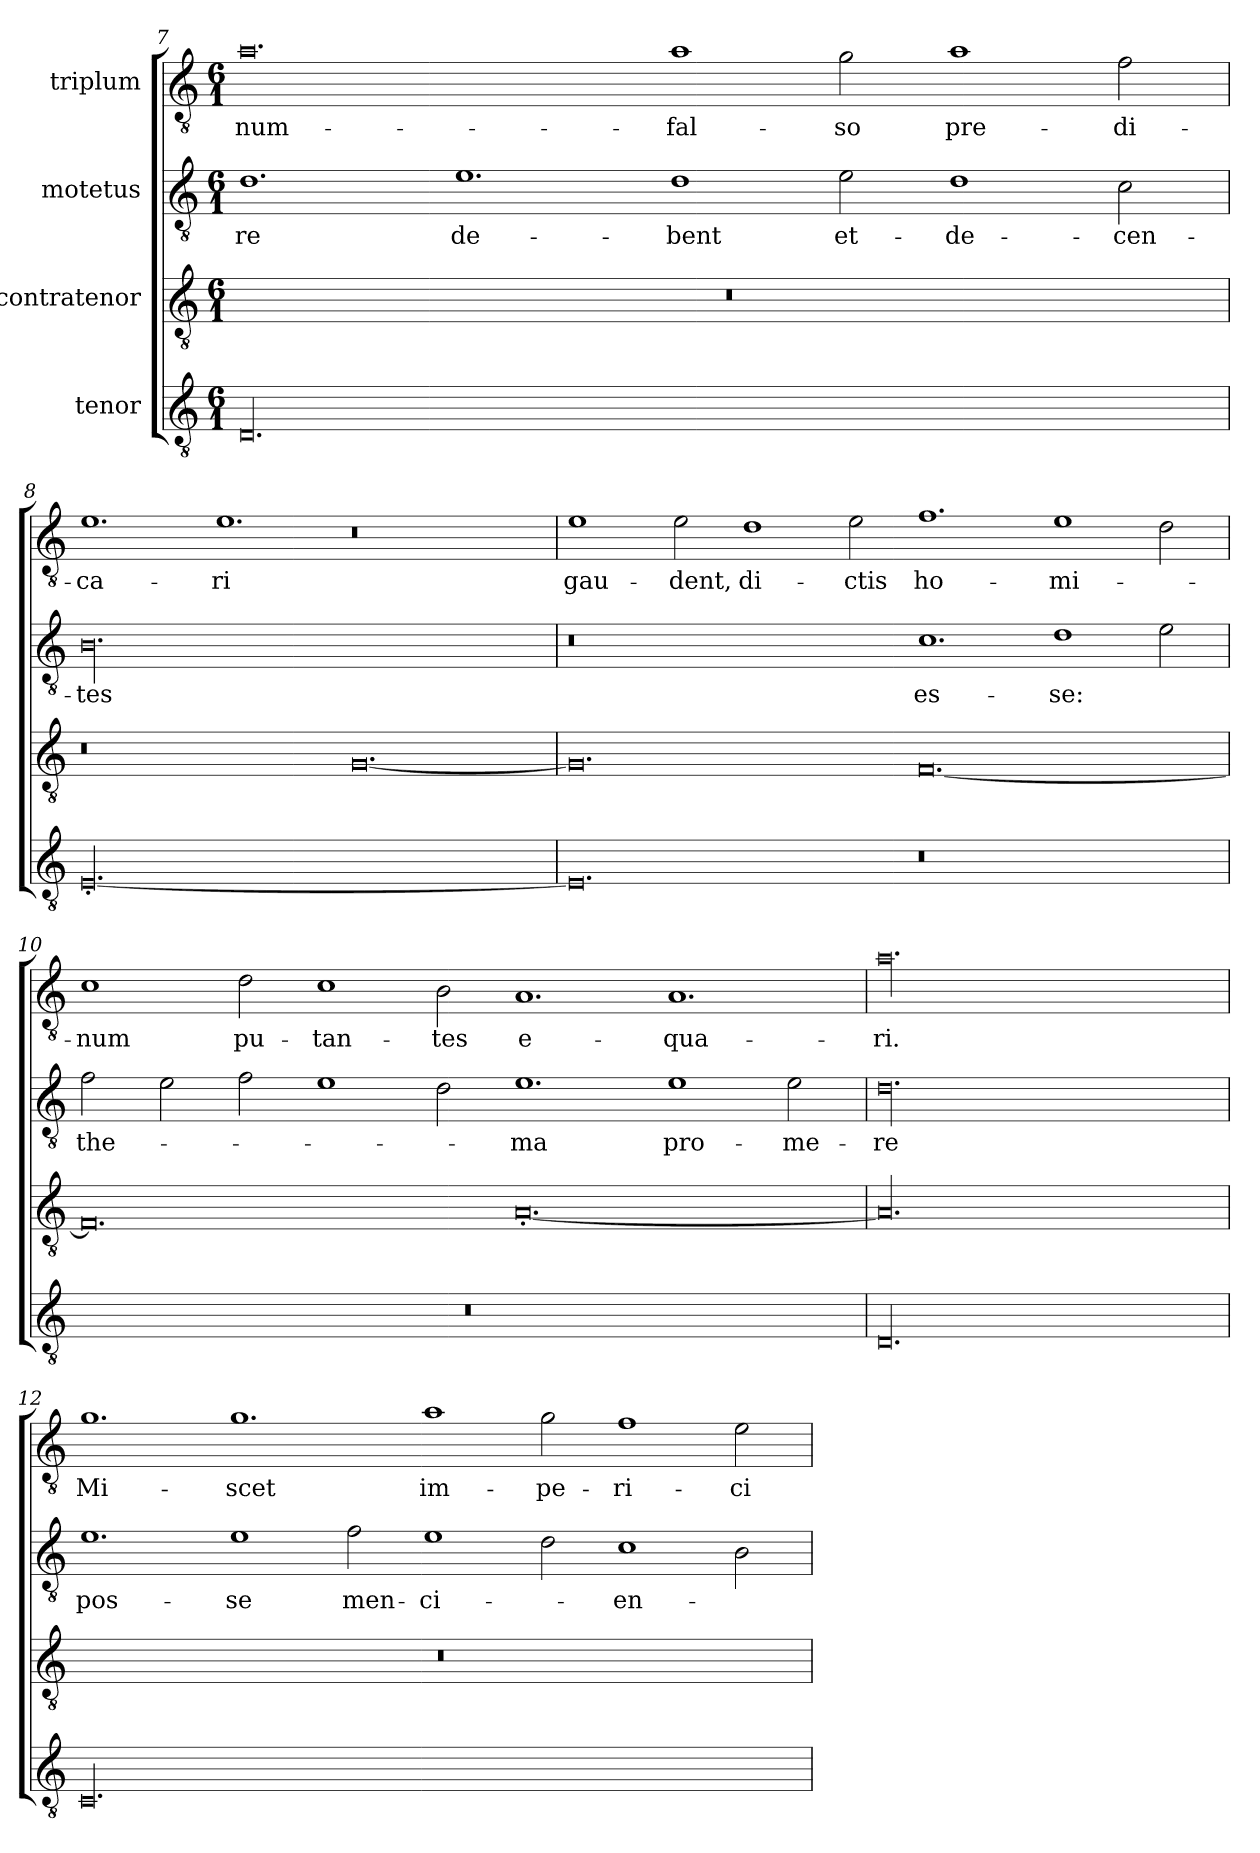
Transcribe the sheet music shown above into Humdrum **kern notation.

**kern	**kern	**kern	**text	**kern	**text
*part4	*part3	*part2	*part2	*part1	*part1
*staff4	*staff3	*staff2	*staff2	*staff1	*staff1
*I"tenor	*I"contratenor	*I"motetus	*	*I"triplum	*
*clefGv2	*clefGv2	*clefGv2	*	*clefGv2	*
*k[]	*k[]	*k[]	*	*k[]	*
*C:	*C:	*C:	*	*C:	*
*M6/1	*M6/1	*M6/1	*	*M6/1	*
=7	=7	=7	=7	=7	=7
00.D/	00.r	1.d\	-re	0.a\	num-
.	.	1.e\	de-	.	.
.	.	1d\	-bent	1a\	fal-
.	.	2e\	et-	2g\	-so
.	.	1d\	de-	1a\	pre-
.	.	2c\	-cen-	2f\	-di-
=8	=8	=8	=8	=8	=8
[00.E'/	0.r	00.B\	-tes	1.e\	-ca-
.	.	.	.	1.e\	-ri
.	[0.G/	.	.	0.r	.
=9	=9	=9	=9	=9	=9
0.E/]	0.G/]	0.r	.	1e\	gau-
.	.	.	.	2e\	-dent,
.	.	.	.	1d\	di-
.	.	.	.	2e\	-ctis
0.r	[0.F/	1.c\	es-	1.f\	ho-
.	.	1d\	-se:	1e\	-mi-
.	.	2e\	.	2d\	.
!!LO:PB:g=z
=10	=10	=10	=10	=10	=10
00.r	0.F/]	2f\	the-	1c\	-num
.	.	2e\	.	.	.
.	.	2f\	.	2d\	pu-
.	.	1e\	.	1c\	-tan-
.	.	2d\	.	2B\	-tes
.	[0.A'/	1.e\	-ma	1.A/	e-
.	.	1e\	pro-	1.A/	-qua-
.	.	2e\	-me-	.	.
=11	=11	=11	=11	=11	=11
00.D/	00.A/]	00.d\	-re	00.a\	-ri.
=12	=12	=12	=12	=12	=12
00.C/	00.r	1.e\	pos-	1.g\	Mi-
.	.	1e\	-se	1.g\	-scet
.	.	2f\	men-	.	.
.	.	1e\	-ci-	1a\	im-
.	.	2d\	.	2g\	-pe-
.	.	1c\	-en-	1f\	-ri-
.	.	2B\	.	2e\	-ci-
=	=	=	=	=	=
*-	*-	*-	*-	*-	*-
